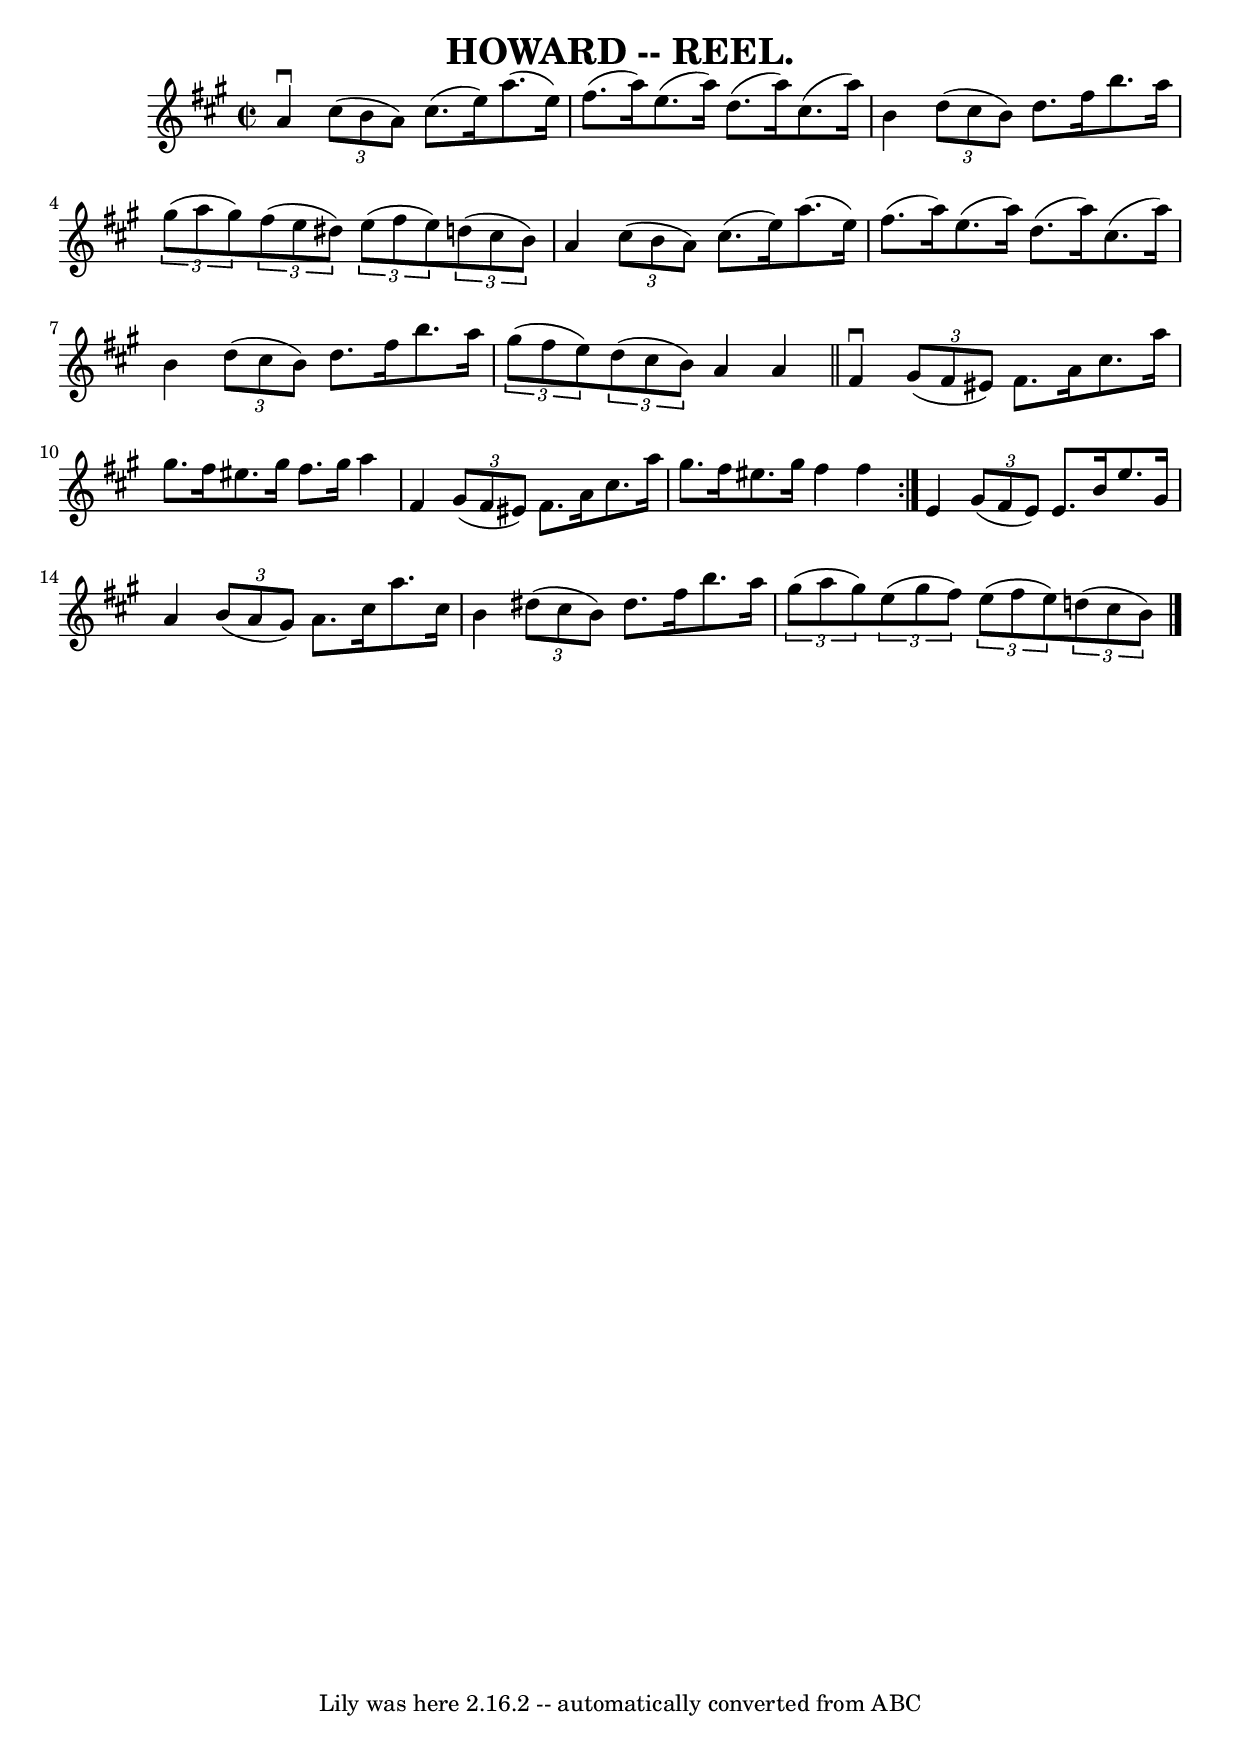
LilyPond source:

\version "2.7.40"
\include "Mammoth.ily"
\header {
	%% book = "Coles"
	crossRefNumber = "13"
	footnotes = ""
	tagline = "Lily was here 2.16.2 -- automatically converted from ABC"
	title = "HOWARD -- REEL."
}
voicedefault =  {
\set Score.defaultBarType = "empty"

\repeat volta 2 {
\override Staff.TimeSignature #'style = #'C
 \time 2/2 \key a \major a'4^\downbow   \times 2/3 { cis''8 (b'8 a'8 
) } cis''8. (e''16) a''8. (e''16) |
 fis''8. (
a''16) e''8. (a''16) d''8. (a''16) cis''8. (a''16) 
|
 b'4    \times 2/3 { d''8 (cis''8 b'8) } d''8.    
fis''16 b''8. a''16  |
   \times 2/3 { gis''8 (a''8 gis''8  
-) }   \times 2/3 { fis''8 (e''8 dis''8) }   \times 2/3 { e''8 (
fis''8 e''8) }   \times 2/3 { d''!8 (cis''8 b'8) } |
    
 a'4    \times 2/3 { cis''8 (b'8 a'8) } cis''8. (e''16)   
a''8. (e''16) |
 fis''8. (a''16) e''8. (a''16)   
d''8. (a''16) cis''8. (a''16) |
 b'4    \times 2/3 {   
d''8 (cis''8 b'8) } d''8. fis''16 b''8. a''16  |
   
\times 2/3 { gis''8 (fis''8 e''8) }   \times 2/3 { d''8 (cis''8 
 b'8) } a'4 a'4  \bar "||" fis'4^\downbow   \times 2/3 { gis'8 
(fis'8 eis'8) } fis'8. a'16 cis''8. a''16  |
   
gis''8. fis''16 eis''8. gis''16 fis''8. gis''16 a''4  
|
 fis'4    \times 2/3 { gis'8 (fis'8 eis'8) } fis'8.    
a'16 cis''8. a''16  |
 gis''8. fis''16 eis''8. gis''16   
 fis''4 fis''4  } e'4    \times 2/3 { gis'8 (fis'8 e'8) }   
e'8. b'16 e''8. gis'16  |
 a'4    \times 2/3 { b'8 (a'8   
 gis'8) } a'8. cis''16 a''8. cis''16  |
 b'4    
\times 2/3 { dis''8 (cis''8 b'8) } dis''8. fis''16 b''8.    
a''16  |
     \times 2/3 { gis''8 (a''8 gis''8) }   
\times 2/3 { e''8 (gis''8 fis''8) }   \times 2/3 { e''8 (fis''8 
 e''8) }   \times 2/3 { d''!8 (cis''8 b'8) }   \bar "|."   
}

\score{
    <<

	\context Staff="default"
	{
	    \voicedefault 
	}

    >>
	\layout {
	}
	\midi {}
}
